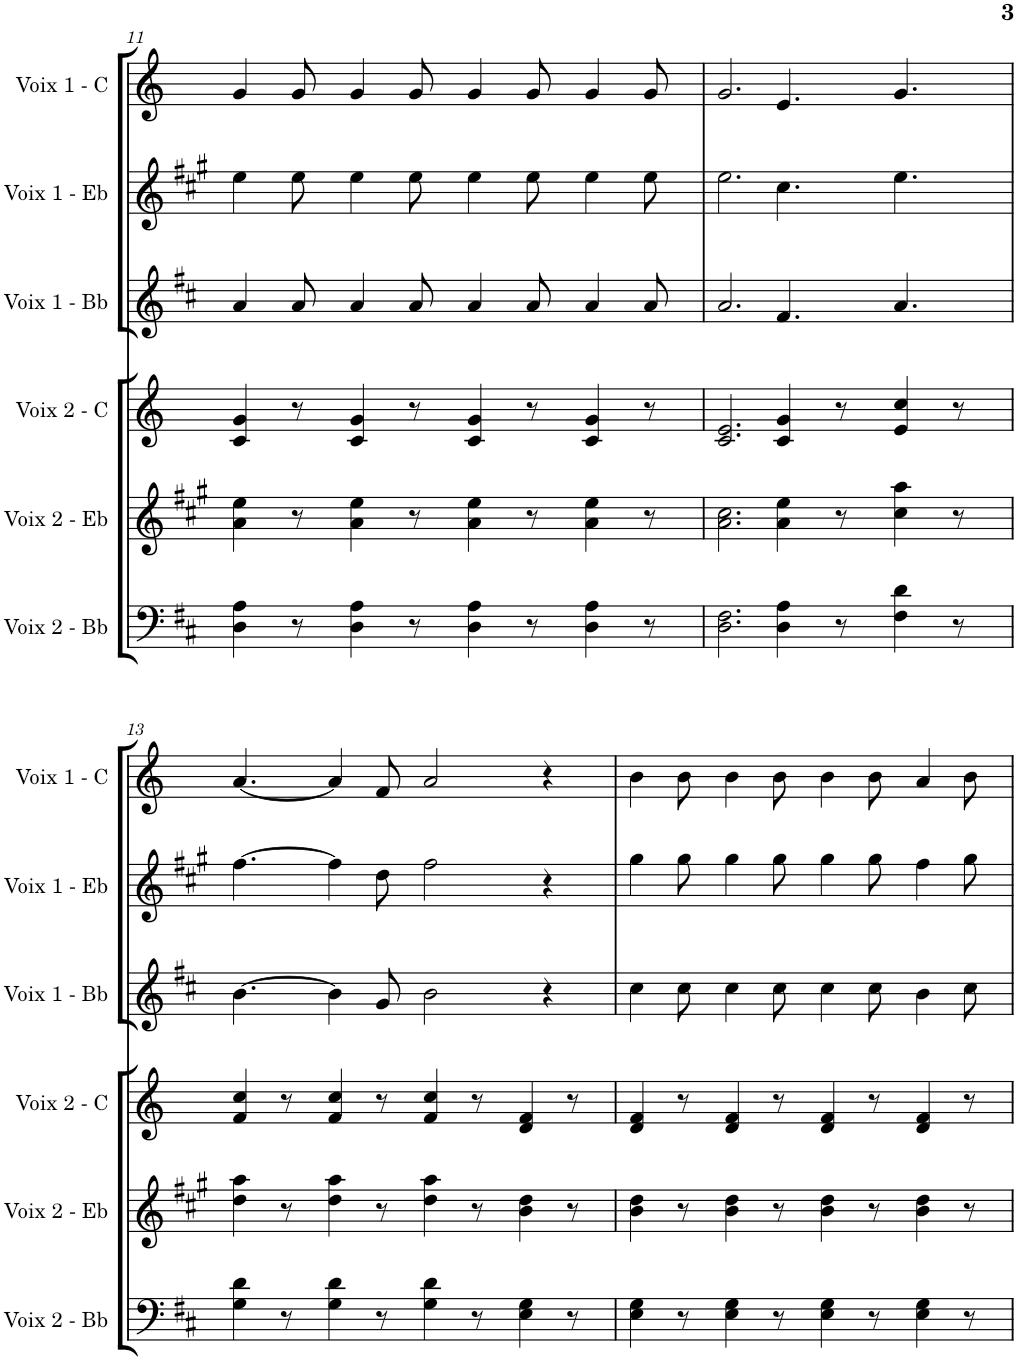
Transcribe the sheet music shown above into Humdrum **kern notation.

**kern	**kern	**kern	**kern	**kern	**kern
*part6	*part5	*part4	*part3	*part2	*part1
*staff6	*staff5	*staff4	*staff3	*staff2	*staff1
*I"Voix 2 - Bb	*I"Voix 2 - Eb	*I"Voix 2 - C	*I"Voix 1 - Bb	*I"Voix 1 - Eb	*I"Voix 1 - C
*I'Voix 2 - Bb	*I'Voix 2 - Eb	*I'Voix 2 - C	*I'Voix 1 - Bb	*I'Voix 1 - Eb	*I'Voix 1 - C
!!LO:PB:g=z
*clefF4	*clefG2	*clefG2	*clefG2	*clefG2	*clefG2
*Trd8c14	*Trd12c21	*	*Trd8c14	*Trd5c9	*
*k[f#c#]	*k[f#c#g#]	*k[]	*k[f#c#]	*k[f#c#g#]	*k[]
*M12/8	*M12/8	*M12/8	*M12/8	*M12/8	*M12/8
=11	=11	=11	=11	=11	=11
4D\ 4A\	4a\ 4ee\	4c/ 4g/	4a/	4ee\	4g/
8r	8r	8r	8a/	8ee\	8g/
4D\ 4A\	4a\ 4ee\	4c/ 4g/	4a/	4ee\	4g/
8r	8r	8r	8a/	8ee\	8g/
4D\ 4A\	4a\ 4ee\	4c/ 4g/	4a/	4ee\	4g/
8r	8r	8r	8a/	8ee\	8g/
4D\ 4A\	4a\ 4ee\	4c/ 4g/	4a/	4ee\	4g/
8r	8r	8r	8a/	8ee\	8g/
=12	=12	=12	=12	=12	=12
2.D\ 2.F#\	2.a\ 2.cc#\	2.c/ 2.e/	2.a/	2.ee\	2.g/
4D\ 4A\	4a\ 4ee\	4c/ 4g/	4.f#/	4.cc#\	4.e/
8r	8r	8r	.	.	.
4F#\ 4d\	4cc#\ 4aa\	4e/ 4cc/	4.a/	4.ee\	4.g/
8r	8r	8r	.	.	.
!!LO:LB:g=z
=13	=13	=13	=13	=13	=13
4G\ 4d\	4dd\ 4aa\	4f/ 4cc/	[4.b\	[4.ff#\	[4.a/
8r	8r	8r	.	.	.
4G\ 4d\	4dd\ 4aa\	4f/ 4cc/	4b\]	4ff#\]	4a/]
8r	8r	8r	8g/	8dd\	8f/
4G\ 4d\	4dd\ 4aa\	4f/ 4cc/	2b\	2ff#\	2a/
8r	8r	8r	.	.	.
4E\ 4G\	4b\ 4dd\	4d/ 4f/	.	.	.
.	.	.	4r	4r	4r
8r	8r	8r	.	.	.
=14	=14	=14	=14	=14	=14
4E\ 4G\	4b\ 4dd\	4d/ 4f/	4cc#\	4gg#\	4b\
8r	8r	8r	8cc#\	8gg#\	8b\
4E\ 4G\	4b\ 4dd\	4d/ 4f/	4cc#\	4gg#\	4b\
8r	8r	8r	8cc#\	8gg#\	8b\
4E\ 4G\	4b\ 4dd\	4d/ 4f/	4cc#\	4gg#\	4b\
8r	8r	8r	8cc#\	8gg#\	8b\
4E\ 4G\	4b\ 4dd\	4d/ 4f/	4b\	4ff#\	4a/
8r	8r	8r	8cc#\	8gg#\	8b\
=	=	=	=	=	=
*-	*-	*-	*-	*-	*-
